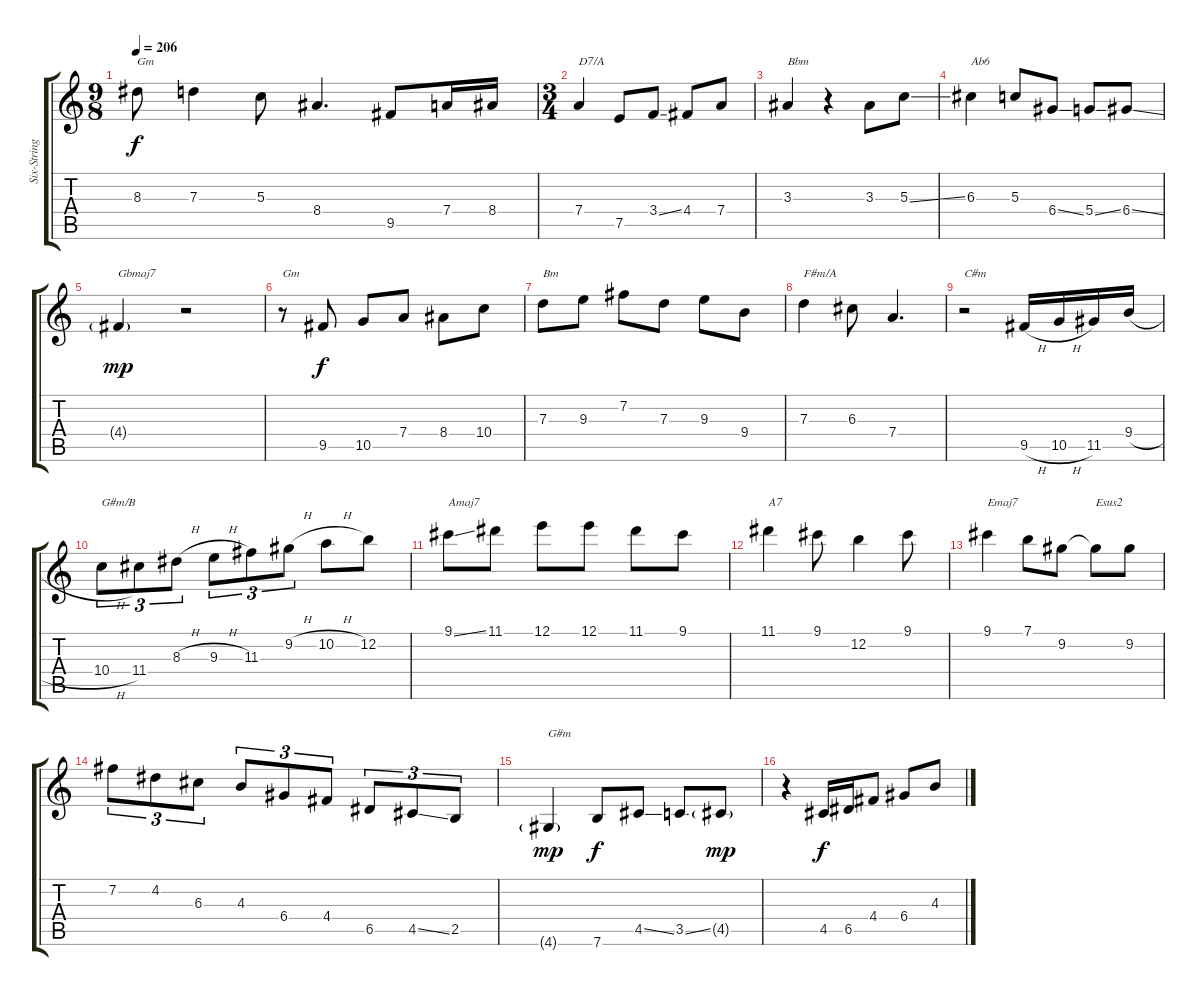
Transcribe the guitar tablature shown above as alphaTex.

\track ("Six-String (Solo)" "Six-String") {instrument electricguitarjazz}
\staff {score tabs}
\tuning (E4 B3 G3 D3 A2 E2) {hide}
\ts (9 8)
\tempo 206
\clef g2
\ks c
8.3.8{txt "Gm" dy f} 7.3.4 5.3.8 8.4.4{d} 9.5.8 7.4.16 8.4.16 |
\ts (3 4)
7.4.4{txt "D7/A"} 7.5.8 3.4{ss}.8 4.4.8 7.4.8 |
3.3.4{txt "Bbm"} r.4 3.3.8 5.3{ss}.8 |
6.3.4{txt "Ab6"} 5.3.8 6.4{ss}.8 5.4{ss}.8 6.4{ss}.8 |
4.4{g}.4{txt "Gbmaj7" dy mp} r.2 |
r.8{txt "Gm"} 9.5.8{dy f} 10.5.8 7.4.8 8.4.8 10.4.8 |
7.3.8{txt "Bm"} 9.3.8 7.2.8 7.3.8 9.3.8 9.4.8 |
7.3.4{txt "F#m/A"} 6.3.8 7.4.4{d} |
r.2{txt "C#m"} 9.5{h}.16 10.5{h}.16 11.5.16 9.4{h}.16 |
10.4{h}.8{tu (3 2) txt "G#m/B"} 11.4.8{tu (3 2)} 8.3{h}.8{tu (3 2)} 9.3{h}.8{tu (3 2)} 11.3.8{tu (3 2)} 9.2{h}.8{tu (3 2)} 10.2{h}.8 12.2.8 |
9.1{ss}.8{txt "Amaj7"} 11.1.8 12.1.8 12.1.8 11.1.8 9.1.8 |
11.1.4{txt "A7"} 9.1.8 12.2.4 9.1.8 |
9.1.4{txt "Emaj7"} 7.1.8 9.2.8 9.2{t}.8{txt "Esus2"} 9.2.8 |
7.2.8{tu (3 2)} 4.2.8{tu (3 2)} 6.3.8{tu (3 2)} 4.3.8{tu (3 2)} 6.4.8{tu (3 2)} 4.4.8{tu (3 2)} 6.5.8{tu (3 2)} 4.5{ss}.8{tu (3 2)} 2.5.8{tu (3 2)} |
4.6{g}.4{txt "G#m" dy mp} 7.6.8{dy f} 4.5{ss}.8 3.5{ss}.8 4.5{g}.8{dy mp} |
r.4 4.5.16{dy f} 6.5.16 4.4.8 6.4.8 4.3.8
